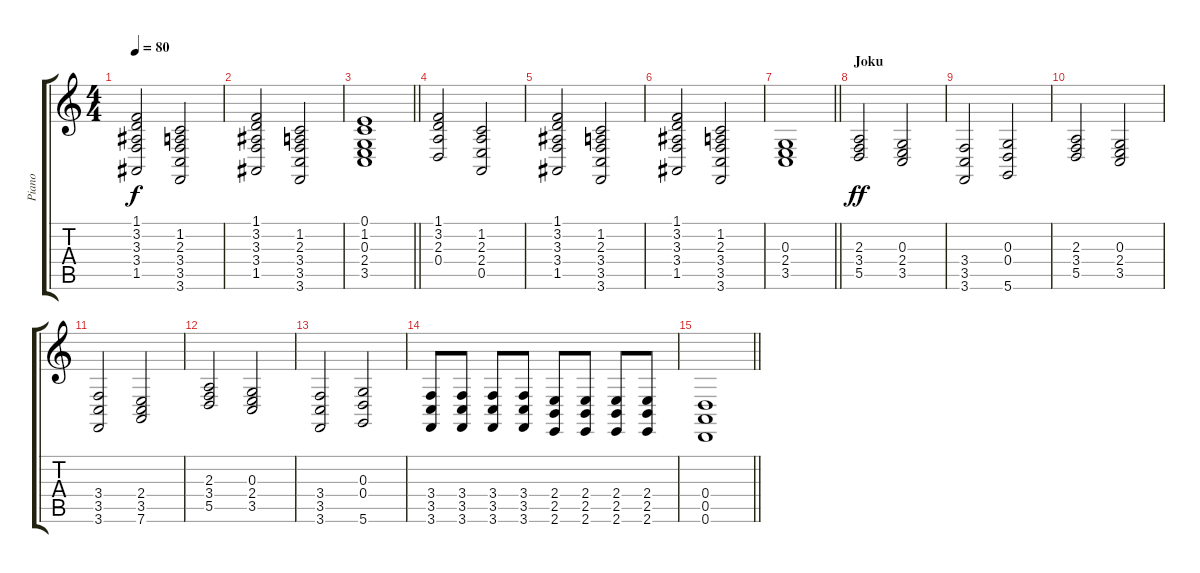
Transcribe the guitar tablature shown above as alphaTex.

\track ("Piano" "Piano") {instrument acousticgrandpiano}
\staff {score tabs}
\tuning (E4 B3 G3 D3 A2 D2) {hide}
\ts (4 4)
\tempo 80
\clef g2
\ks c
(1.1 3.2 3.3 3.4 1.5).2{dy f} (1.2 2.3 3.4 3.5 3.6).2 |
(1.1 3.2 3.3 3.4 1.5).2 (1.2 2.3 3.4 3.5 3.6).2 |
\barLineRight lightlight
(0.1 1.2 0.3 2.4 3.5).1 |
(1.1 3.2 2.3 0.4).2 (1.2 2.3 2.4 0.5).2 |
(1.1 3.2 3.3 3.4 1.5).2 (1.2 2.3 3.4 3.5 3.6).2 |
(1.1 3.2 3.3 3.4 1.5).2 (1.2 2.3 3.4 3.5 3.6).2 |
\barLineRight lightlight
(0.3 2.4 3.5).1 |
\section ("" "Joku")
(2.3 3.4 5.5).2{dy ff} (0.3 2.4 3.5).2 |
(3.4 3.5 3.6).2 (0.3 0.4 5.6).2 |
(2.3 3.4 5.5).2 (0.3 2.4 3.5).2 |
(3.4 3.5 3.6).2 (2.4 3.5 7.6).2 |
(2.3 3.4 5.5).2 (0.3 2.4 3.5).2 |
(3.4 3.5 3.6).2 (0.3 0.4 5.6).2 |
(3.4 3.5 3.6).8 (3.4 3.5 3.6).8 (3.4 3.5 3.6).8 (3.4 3.5 3.6).8 (2.4 2.5 2.6).8 (2.4 2.5 2.6).8 (2.4 2.5 2.6).8 (2.4 2.5 2.6).8 |
\barLineRight lightlight
(0.4 0.5 0.6).1
